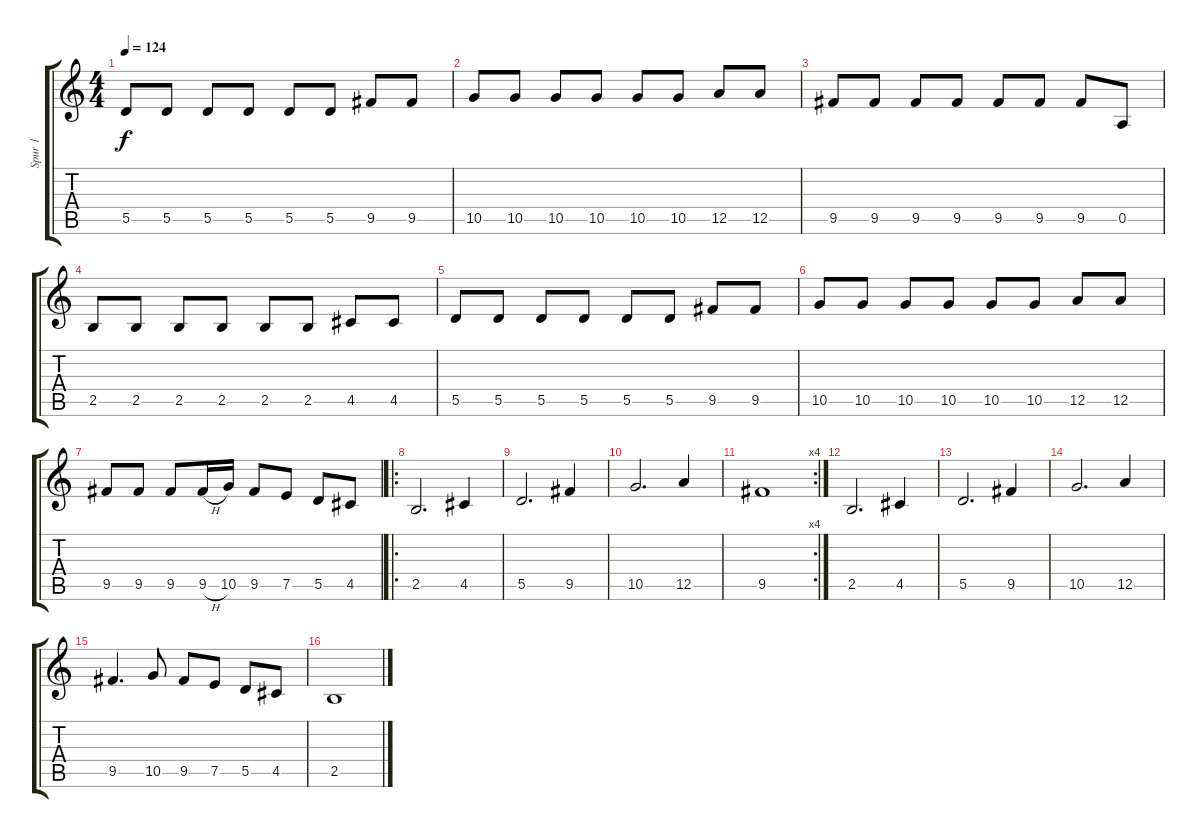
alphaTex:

\track ("Spur 1" "Spur 1") {instrument electricguitarclean}
\staff {score tabs}
\tuning (E4 B3 G3 D3 A2 E2) {hide}
\ts (4 4)
\tempo 124
\clef g2
\ks c
5.5.8{dy f} 5.5.8 5.5.8 5.5.8 5.5.8 5.5.8 9.5.8 9.5.8 |
10.5.8 10.5.8 10.5.8 10.5.8 10.5.8 10.5.8 12.5.8 12.5.8 |
9.5.8 9.5.8 9.5.8 9.5.8 9.5.8 9.5.8 9.5.8 0.5.8 |
2.5.8 2.5.8 2.5.8 2.5.8 2.5.8 2.5.8 4.5.8 4.5.8 |
5.5.8 5.5.8 5.5.8 5.5.8 5.5.8 5.5.8 9.5.8 9.5.8 |
10.5.8 10.5.8 10.5.8 10.5.8 10.5.8 10.5.8 12.5.8 12.5.8 |
9.5.8 9.5.8 9.5.8 9.5{h}.16 10.5.16 9.5.8 7.5.8 5.5.8 4.5.8 |
\ro
2.5.2{d} 4.5.4 |
5.5.2{d} 9.5.4 |
10.5.2{d} 12.5.4 |
\rc 4
9.5.1 |
2.5.2{d} 4.5.4 |
5.5.2{d} 9.5.4 |
10.5.2{d} 12.5.4 |
9.5.4{d} 10.5.8 9.5.8 7.5.8 5.5.8 4.5.8 |
2.5.1
